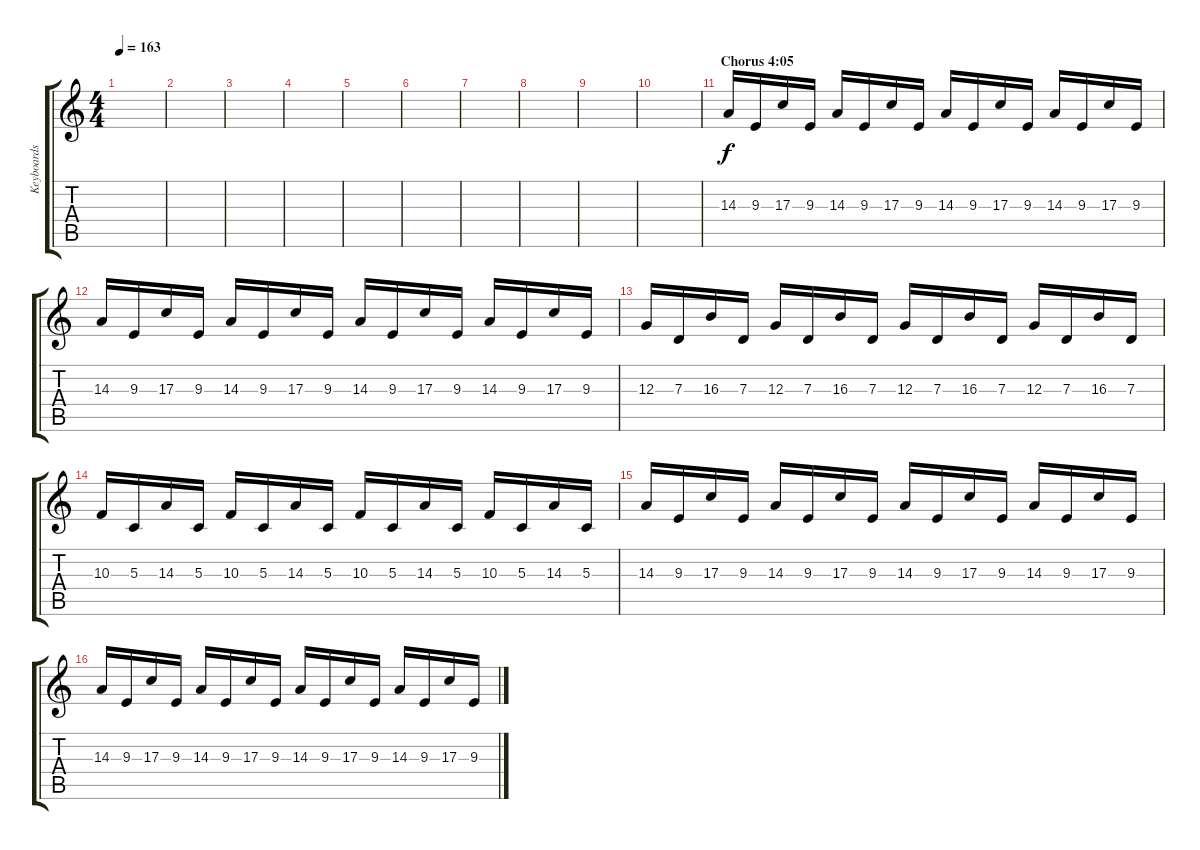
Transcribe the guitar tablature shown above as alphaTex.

\track ("Keyboards" "Keyboards") {instrument synthbrass1}
\staff {score tabs}
\tuning (E4 B3 G3 D3 A2 E2) {hide}
\ts (4 4)
\tempo 163
\clef g2
\ks c
|
|
|
|
|
|
|
|
|
|
\section ("" "Chorus 4:05")
14.3.16 9.3.16 17.3.16 9.3.16 14.3.16 9.3.16 17.3.16 9.3.16 14.3.16 9.3.16 17.3.16 9.3.16 14.3.16 9.3.16 17.3.16 9.3.16 |
14.3.16 9.3.16 17.3.16 9.3.16 14.3.16 9.3.16 17.3.16 9.3.16 14.3.16 9.3.16 17.3.16 9.3.16 14.3.16 9.3.16 17.3.16 9.3.16 |
12.3.16 7.3.16 16.3.16 7.3.16 12.3.16 7.3.16 16.3.16 7.3.16 12.3.16 7.3.16 16.3.16 7.3.16 12.3.16 7.3.16 16.3.16 7.3.16 |
10.3.16 5.3.16 14.3.16 5.3.16 10.3.16 5.3.16 14.3.16 5.3.16 10.3.16 5.3.16 14.3.16 5.3.16 10.3.16 5.3.16 14.3.16 5.3.16 |
14.3.16 9.3.16 17.3.16 9.3.16 14.3.16 9.3.16 17.3.16 9.3.16 14.3.16 9.3.16 17.3.16 9.3.16 14.3.16 9.3.16 17.3.16 9.3.16 |
14.3.16 9.3.16 17.3.16 9.3.16 14.3.16 9.3.16 17.3.16 9.3.16 14.3.16 9.3.16 17.3.16 9.3.16 14.3.16 9.3.16 17.3.16 9.3.16
